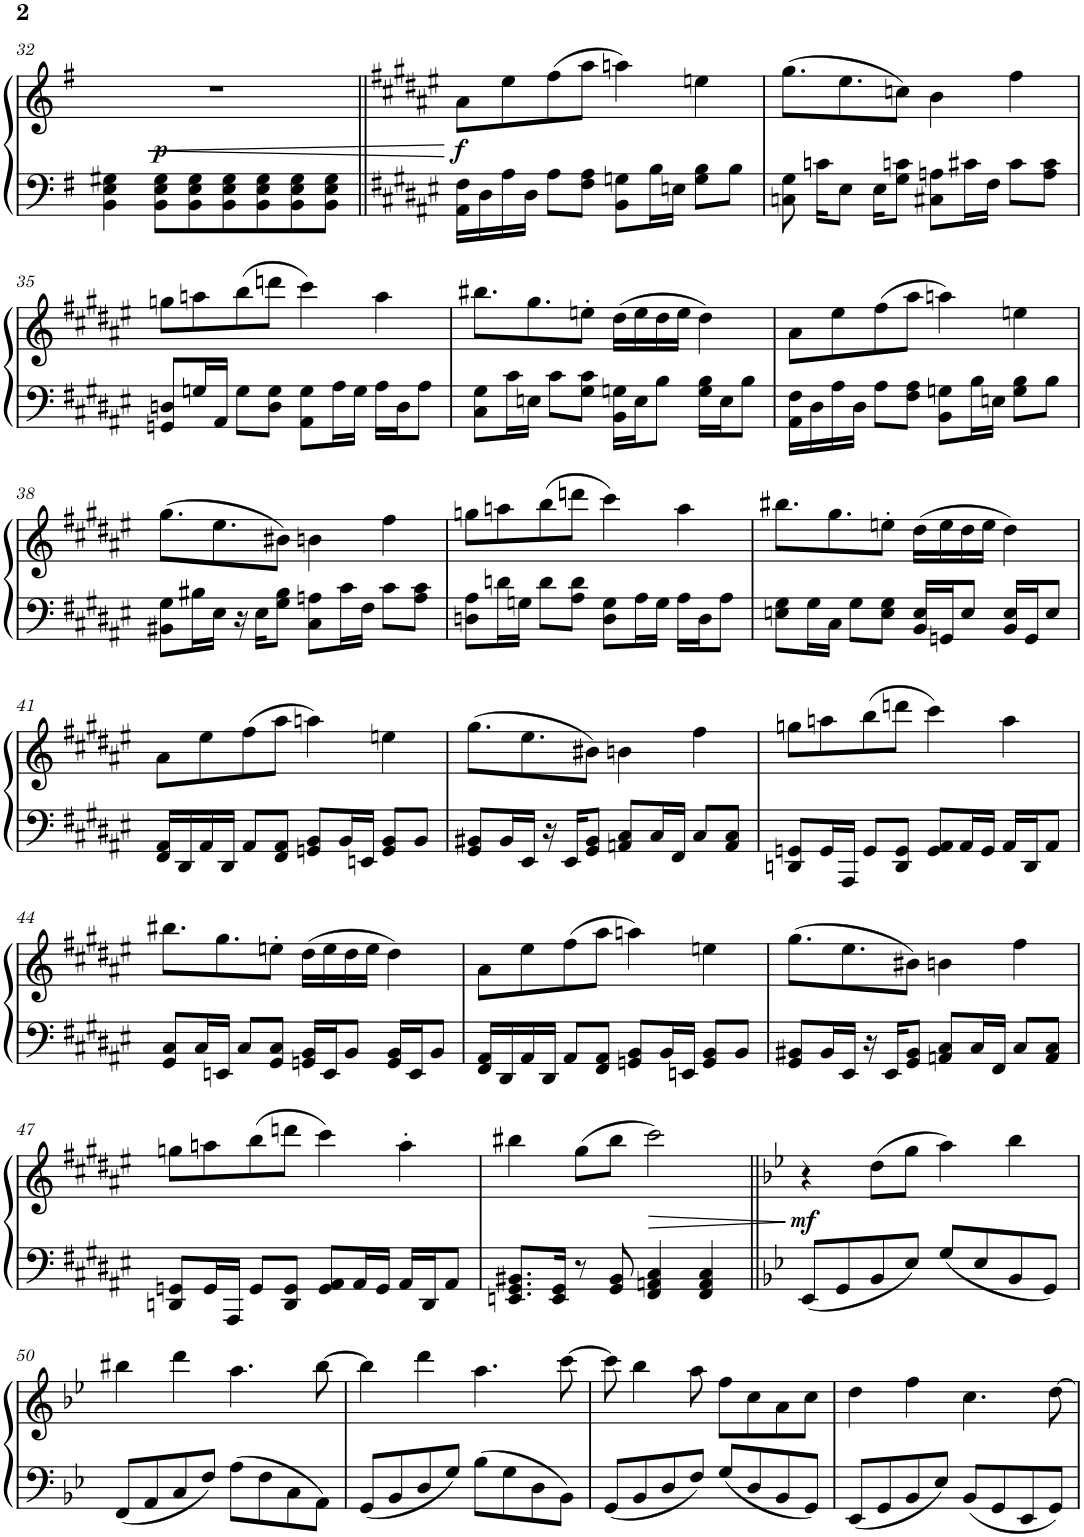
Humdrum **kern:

**kern	**kern	**dynam
*part1	*part1	*part1
*staff2	*staff1	*staff1/2
*I"Piano, Piano MIDI High	*	*
*I'Pno.	*	*
!!LO:PB:g=z
*clefF4	*clefG2	*
*k[f#]	*k[f#]	*
*M4/4	*M4/4	*
=32	=32	=32
4BB\ 4E\ 4G#X\	1r	.
!	!	!LO:DY:a=2
8BB\ 8E\ 8G#\L	.	p
8BB\ 8E\ 8G#\	.	.
8BB\ 8E\ 8G#\	.	.
8BB\ 8E\ 8G#\	.	.
8BB\ 8E\ 8G#\	.	.
8BB\ 8E\ 8G#\J	.	.
=33||	=33||	=33||
*k[f#c#g#d#a#e#]	*k[f#c#g#d#a#e#]	*
!	!	!LO:DY:a=2
16AA#\ 16F#\LL	8a#\L	f
16D#\	.	.
16A#\	8ee#\	.
16D#\JJ	.	.
8A#\L	(8ff#\	.
8F#\ 8A#\J	8aa#\J	.
8BB\ 8Gn\L	4aan\)	.
16B\L	.	.
16En\JJ	.	.
8G\ 8B\L	4een\	.
8B\J	.	.
=34	=34	=34
8Cn\ 8G#\	(8.gg#\L	.
16cn\KL	.	.
8E#\J	8.ee#\	.
16E#\KL	.	.
8G#\ 8cn\J	8ccn\J)	.
8C#X\ 8An\L	4b\	.
16c#X\L	.	.
16F#\JJ	.	.
8c#\L	4ff#\	.
8A\ 8c#\J	.	.
!!LO:LB:g=z
=35	=35	=35
8GGn/ 8Dn/L	8ggn\L	.
16Gn/L	8aan\	.
16AA#/JJ	.	.
8G\L	(8bb\	.
8D\ 8G\J	8dddn\J	.
8AA#\ 8G\L	4ccc#\)	.
16A#\L	.	.
16G\JJ	.	.
16A#\LL	4aa\	.
16D\J	.	.
8A#\J	.	.
=36	=36	=36
8C#\ 8G#\L	8.bb#X\L	.
16c#\L	.	.
16En\JJ	8.gg#\	.
8c#\L	.	.
8G#\ 8c#\J	8een'\J	.
16BB\ 16Gn\LL	(16dd#\LL	.
16E\J	16ee\	.
8B\J	16dd#\	.
.	16ee\JJ	.
16G\ 16B\LL	4dd#\)	.
16E\J	.	.
8B\J	.	.
=37	=37	=37
16AA#\ 16F#\LL	8a#\L	.
16D#\	.	.
16A#\	8ee#\	.
16D#\JJ	.	.
8A#\L	(8ff#\	.
8F#\ 8A#\J	8aa#\J	.
8BB\ 8Gn\L	4aan\)	.
16B\L	.	.
16En\JJ	.	.
8G\ 8B\L	4een\	.
8B\J	.	.
!!LO:LB:g=z
=38	=38	=38
8BB#X\ 8G#\L	(8.gg#\L	.
16B#X\L	.	.
16E#\JJ	8.ee#\	.
16r	.	.
16E#\KL	.	.
8G#\ 8B#\J	8b#X\J)	.
8C#\ 8An\L	4bn\	.
16c#\L	.	.
16F#\JJ	.	.
8c#\L	4ff#\	.
8A\ 8c#\J	.	.
=39	=39	=39
8Dn\ 8A#\L	8ggn\L	.
16dn\L	8aan\	.
16Gn\JJ	.	.
8d\L	(8bb\	.
8A#\ 8d\J	8dddn\J	.
8D\ 8G\L	4ccc#\)	.
16A#\L	.	.
16G\JJ	.	.
16A#\LL	4aa\	.
16D\J	.	.
8A#\J	.	.
=40	=40	=40
8En\ 8G#\L	8.bb#X\L	.
16G#\L	.	.
16C#\JJ	8.gg#\	.
8G#\L	.	.
8E\ 8G#\J	8een'\J	.
16BB/ 16E/LL	(16dd#\LL	.
16GGn/J	16ee\	.
8E/J	16dd#\	.
.	16ee\JJ	.
16BB/ 16E/LL	4dd#\)	.
16GG/J	.	.
8E/J	.	.
!!LO:LB:g=z
=41	=41	=41
16FF#/ 16AA#/LL	8a#\L	.
16DD#/	.	.
16AA#/	8ee#\	.
16DD#/JJ	.	.
8AA#/L	(8ff#\	.
8FF#/ 8AA#/J	8aa#\J	.
8GGn/ 8BB/L	4aan\)	.
16BB/L	.	.
16EEn/JJ	.	.
8GG/ 8BB/L	4een\	.
8BB/J	.	.
=42	=42	=42
8GG#/ 8BB#X/L	(8.gg#\L	.
16BB#/L	.	.
16EE#/JJ	8.ee#\	.
16r	.	.
16EE#/KL	.	.
8GG#/ 8BB#/J	8b#X\J)	.
8AAn/ 8C#/L	4bn\	.
16C#/L	.	.
16FF#/JJ	.	.
8C#/L	4ff#\	.
8AA/ 8C#/J	.	.
=43	=43	=43
8DDn/ 8GGn/L	8ggn\L	.
16GG/L	8aan\	.
16AAA#/JJ	.	.
8GG/L	(8bb\	.
8DD/ 8GG/J	8dddn\J	.
8GG/ 8AA#/L	4ccc#\)	.
16AA#/L	.	.
16GG/JJ	.	.
16AA#/LL	4aa\	.
16DD/J	.	.
8AA#/J	.	.
!!LO:LB:g=z
=44	=44	=44
8GG#/ 8C#/L	8.bb#X\L	.
16C#/L	.	.
16EEn/JJ	8.gg#\	.
8C#/L	.	.
8GG#/ 8C#/J	8een'\J	.
16GGn/ 16BB/LL	(16dd#\LL	.
16EE/J	16ee\	.
8BB/J	16dd#\	.
.	16ee\JJ	.
16GG/ 16BB/LL	4dd#\)	.
16EE/J	.	.
8BB/J	.	.
=45	=45	=45
16FF#/ 16AA#/LL	8a#\L	.
16DD#/	.	.
16AA#/	8ee#\	.
16DD#/JJ	.	.
8AA#/L	(8ff#\	.
8FF#/ 8AA#/J	8aa#\J	.
8GGn/ 8BB/L	4aan\)	.
16BB/L	.	.
16EEn/JJ	.	.
8GG/ 8BB/L	4een\	.
8BB/J	.	.
=46	=46	=46
8GG#/ 8BB#X/L	(8.gg#\L	.
16BB#/L	.	.
16EE#/JJ	8.ee#\	.
16r	.	.
16EE#/KL	.	.
8GG#/ 8BB#/J	8b#X\J)	.
8AAn/ 8C#/L	4bn\	.
16C#/L	.	.
16FF#/JJ	.	.
8C#/L	4ff#\	.
8AA/ 8C#/J	.	.
!!LO:LB:g=z
=47	=47	=47
8DDn/ 8GGn/L	8ggn\L	.
16GG/L	8aan\	.
16AAA#/JJ	.	.
8GG/L	(8bb\	.
8DD/ 8GG/J	8dddn\J	.
8GG/ 8AA#/L	4ccc#\)	.
16AA#/L	.	.
16GG/JJ	.	.
16AA#/LL	4aa'\	.
16DD/J	.	.
8AA#/J	.	.
=48	=48	=48
8.EEn/ 8.GG#/ 8.BB#X/L	4bb#X\	.
16EE/ 16GG#/Jk	.	.
8r	(8gg#\L	.
8GG#/ 8BB#/	8bb#\J	.
!	!	!LO:HP:b
4FF#/ 4AAn/ 4C#/	2ccc#\)	>
4FF#/ 4AA/ 4C#/	.	.
.	.	]
=49||	=49||	=49||
*k[b-e-]	*k[b-e-]	*
!	!	!LO:DY:b
8EE-/L	4r	mf
8GG/	.	.
8BB-/	(8dd\L	.
8E-/J	8gg\J	.
8G/L	4aa\)	.
8E-/	.	.
8BB-/	4bb-\	.
8GG/J	.	.
!!LO:LB:g=z
=50	=50	=50
8FF/L	4bb#X\	.
8AA/	.	.
8C/	4ddd\	.
8F/J	.	.
8A\L	4.aa\	.
8F\	.	.
8C\	.	.
8AA\J	[8bb#\	.
=51	=51	=51
8GG/L	4bb#\]	.
8BB-/	.	.
8D/	4ddd\	.
8G/J	.	.
8B-\L	4.aa\	.
8G\	.	.
8D\	.	.
8BB-\J	[8ccc\	.
=52	=52	=52
8GG/L	8ccc\]	.
8BB-/	4bb-\	.
8D/	.	.
8F/J	8aa\	.
8G/L	8ff\L	.
8D/	8cc\	.
8BB-/	8a\	.
8GG/J	8cc\J	.
=53	=53	=53
8EE-/L	4dd\	.
8GG/	.	.
8BB-/	4ff\	.
8E-/J	.	.
8BB-/L	4.cc\	.
8GG/	.	.
8EE-/	.	.
8GG/J	[8dd\	.
=	=	=
*-	*-	*-
